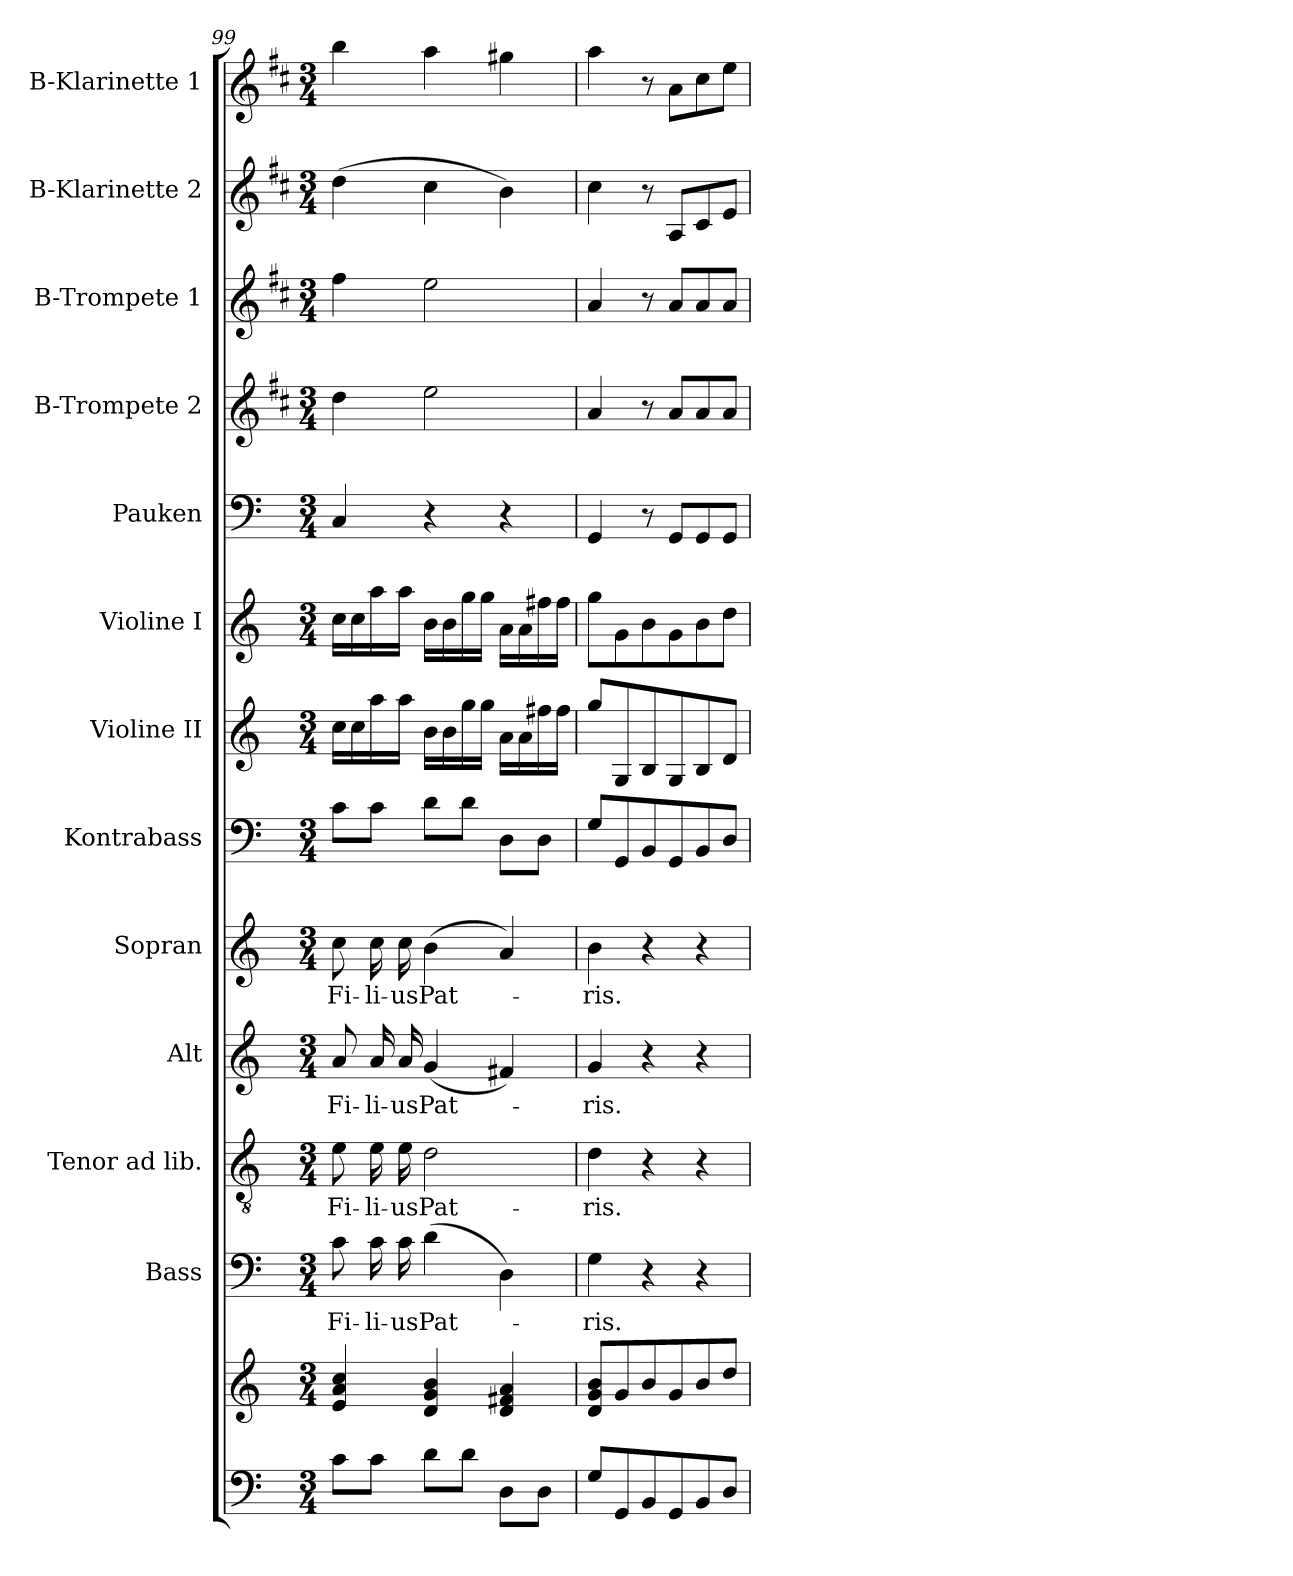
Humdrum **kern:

**kern	**kern	**kern	**text	**kern	**text	**kern	**text	**kern	**text	**kern	**kern	**kern	**kern	**kern	**kern	**kern	**kern
*part13	*part13	*part12	*part12	*part11	*part11	*part10	*part10	*part9	*part9	*part8	*part7	*part6	*part5	*part4	*part3	*part2	*part1
*staff14	*staff13	*staff12	*staff12	*staff11	*staff11	*staff10	*staff10	*staff9	*staff9	*staff8	*staff7	*staff6	*staff5	*staff4	*staff3	*staff2	*staff1
*	*	*I"Bass	*	*I"Tenor ad lib.	*	*I"Alt	*	*I"Sopran	*	*I"Kontrabass	*I"Violine II	*I"Violine I	*I"Pauken	*I"B-Trompete 2	*I"B-Trompete 1	*I"B-Klarinette 2	*I"B-Klarinette 1
*	*	*I'B.	*	*I'T.	*	*I'A.	*	*I'S.	*	*I'Kb.	*I'Vl. II	*I'Vl. I	*I'Pk.	*I'Trp. 2	*I'Trp. 1	*I'B Kl. 2	*I'B Kl. 1
*clefF4	*clefG2	*clefF4	*	*clefGv2	*	*clefG2	*	*clefG2	*	*clefF4	*clefG2	*clefG2	*clefF4	*clefG2	*clefG2	*clefG2	*clefG2
*	*	*	*	*	*	*	*	*	*	*ITrd7c12	*	*	*	*ITrd1c2	*ITrd1c2	*ITrd1c2	*ITrd1c2
*k[]	*k[]	*k[]	*	*k[]	*	*k[]	*	*k[]	*	*k[]	*k[]	*k[]	*k[]	*k[]	*k[]	*k[]	*k[]
*C:	*C:	*C:	*	*C:	*	*C:	*	*C:	*	*C:	*C:	*C:	*C:	*C:	*C:	*C:	*C:
*M3/4	*M3/4	*M3/4	*	*M3/4	*	*M3/4	*	*M3/4	*	*M3/4	*M3/4	*M3/4	*M3/4	*M3/4	*M3/4	*M3/4	*M3/4
=99	=99	=99	=99	=99	=99	=99	=99	=99	=99	=99	=99	=99	=99	=99	=99	=99	=99
!	!	!	!LO:LY:b	!	!LO:LY:b	!	!LO:LY:b	!	!LO:LY:b	!	!	!	!	!	!	!	!
8c\L	4e/ 4a/ 4cc/	8c\	Fi-	8e\	Fi-	8a/	Fi-	8cc\	Fi-	8C\L	16cc\LL	16cc\LL	4C/	4cc\	4ee\	(>4cc\	4aa\
.	.	.	.	.	.	.	.	.	.	.	16cc\	16cc\	.	.	.	.	.
!	!	!	!LO:LY:b	!	!LO:LY:b	!	!LO:LY:b	!	!LO:LY:b	!	!	!	!	!	!	!	!
8c\J	.	16c\	-li-	16e\	-li-	16a/	-li-	16cc\	-li-	8C\J	16aa\	16aa\	.	.	.	.	.
!	!	!	!LO:LY:b	!	!LO:LY:b	!	!LO:LY:b	!	!LO:LY:b	!	!	!	!	!	!	!	!
.	.	16c\	-us	16e\	-us	16a/	-us	16cc\	-us	.	16aa\JJ	16aa\JJ	.	.	.	.	.
!	!	!	!LO:LY:b	!	!LO:LY:b	!	!LO:LY:b	!	!LO:LY:b	!	!	!	!	!	!	!	!
8d\L	4d/ 4g/ 4b/	(>4d\	Pat-	2d\	Pat-	(<4g/	Pat-	(>4b\	Pat-	8D\L	16b\LL	16b\LL	4r	2dd\	2dd\	4b\	4gg\
.	.	.	.	.	.	.	.	.	.	.	16b\	16b\	.	.	.	.	.
8d\J	.	.	.	.	.	.	.	.	.	8D\J	16gg\	16gg\	.	.	.	.	.
.	.	.	.	.	.	.	.	.	.	.	16gg\JJ	16gg\JJ	.	.	.	.	.
8D\L	4d/ 4f#X/ 4a/	4D\)	.	.	.	4f#X/)	.	4a/)	.	8DD\L	16a\LL	16a\LL	4r	.	.	4a\)	4ff#X\
.	.	.	.	.	.	.	.	.	.	.	16a\	16a\	.	.	.	.	.
8D\J	.	.	.	.	.	.	.	.	.	8DD\J	16ff#X\	16ff#X\	.	.	.	.	.
.	.	.	.	.	.	.	.	.	.	.	16ff#\JJ	16ff#\JJ	.	.	.	.	.
!!LO:PB:g=z
=100	=100	=100	=100	=100	=100	=100	=100	=100	=100	=100	=100	=100	=100	=100	=100	=100	=100
!	!	!	!LO:LY:b	!	!LO:LY:b	!	!LO:LY:b	!	!LO:LY:b	!	!	!	!	!	!	!	!
8G/L	8d/ 8g/ 8b/L	4G\	-ris.	4d\	-ris.	4g/	-ris.	4b\	-ris.	8GG/L	8gg/L	8gg\L	4GG/	4g/	4g/	4b\	4gg\
8GG/	8g/	.	.	.	.	.	.	.	.	8GGG/	8G/	8g\	.	.	.	.	.
8BB/	8b/	4r	.	4r	.	4r	.	4r	.	8BBB/	8B/	8b\	8r	8r	8r	8r	8r
8GG/	8g/	.	.	.	.	.	.	.	.	8GGG/	8G/	8g\	8GG/L	8g/L	8g/L	8G/L	8g\L
8BB/	8b/	4r	.	4r	.	4r	.	4r	.	8BBB/	8B/	8b\	8GG/	8g/	8g/	8B/	8b\
8D/J	8dd/J	.	.	.	.	.	.	.	.	8DD/J	8d/J	8dd\J	8GG/J	8g/J	8g/J	8d/J	8dd\J
=	=	=	=	=	=	=	=	=	=	=	=	=	=	=	=	=	=
*-	*-	*-	*-	*-	*-	*-	*-	*-	*-	*-	*-	*-	*-	*-	*-	*-	*-
